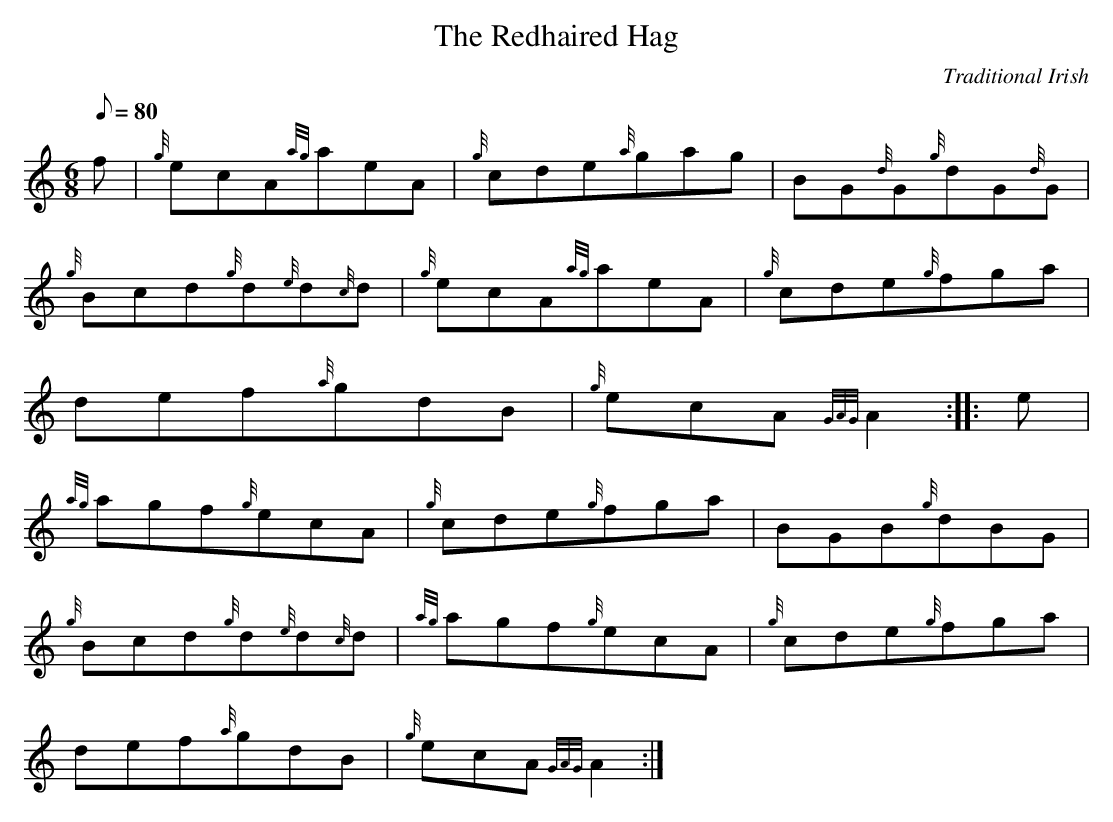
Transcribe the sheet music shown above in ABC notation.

X:1
T:The Redhaired Hag
M:6/8
L:1/8
Q:80
C:Traditional Irish
K:HP
f | \
{g}ecA{ag}aeA | \
{g}cde{a}gag | \
BG{d}G{g}dG{d}G |
{g}Bcd{g}d{e}d{c}d | \
{g}ecA{ag}aeA | \
{g}cde{g}fga |
def{a}gdB | \
{g}ecA{GAG}A2 :: \
e |
{ag}agf{g}ecA | \
{g}cde{g}fga | \
BGB{g}dBG |
{g}Bcd{g}d{e}d{c}d | \
{ag}agf{g}ecA | \
{g}cde{g}fga |
def{a}gdB | \
{g}ecA{GAG}A2 :|
